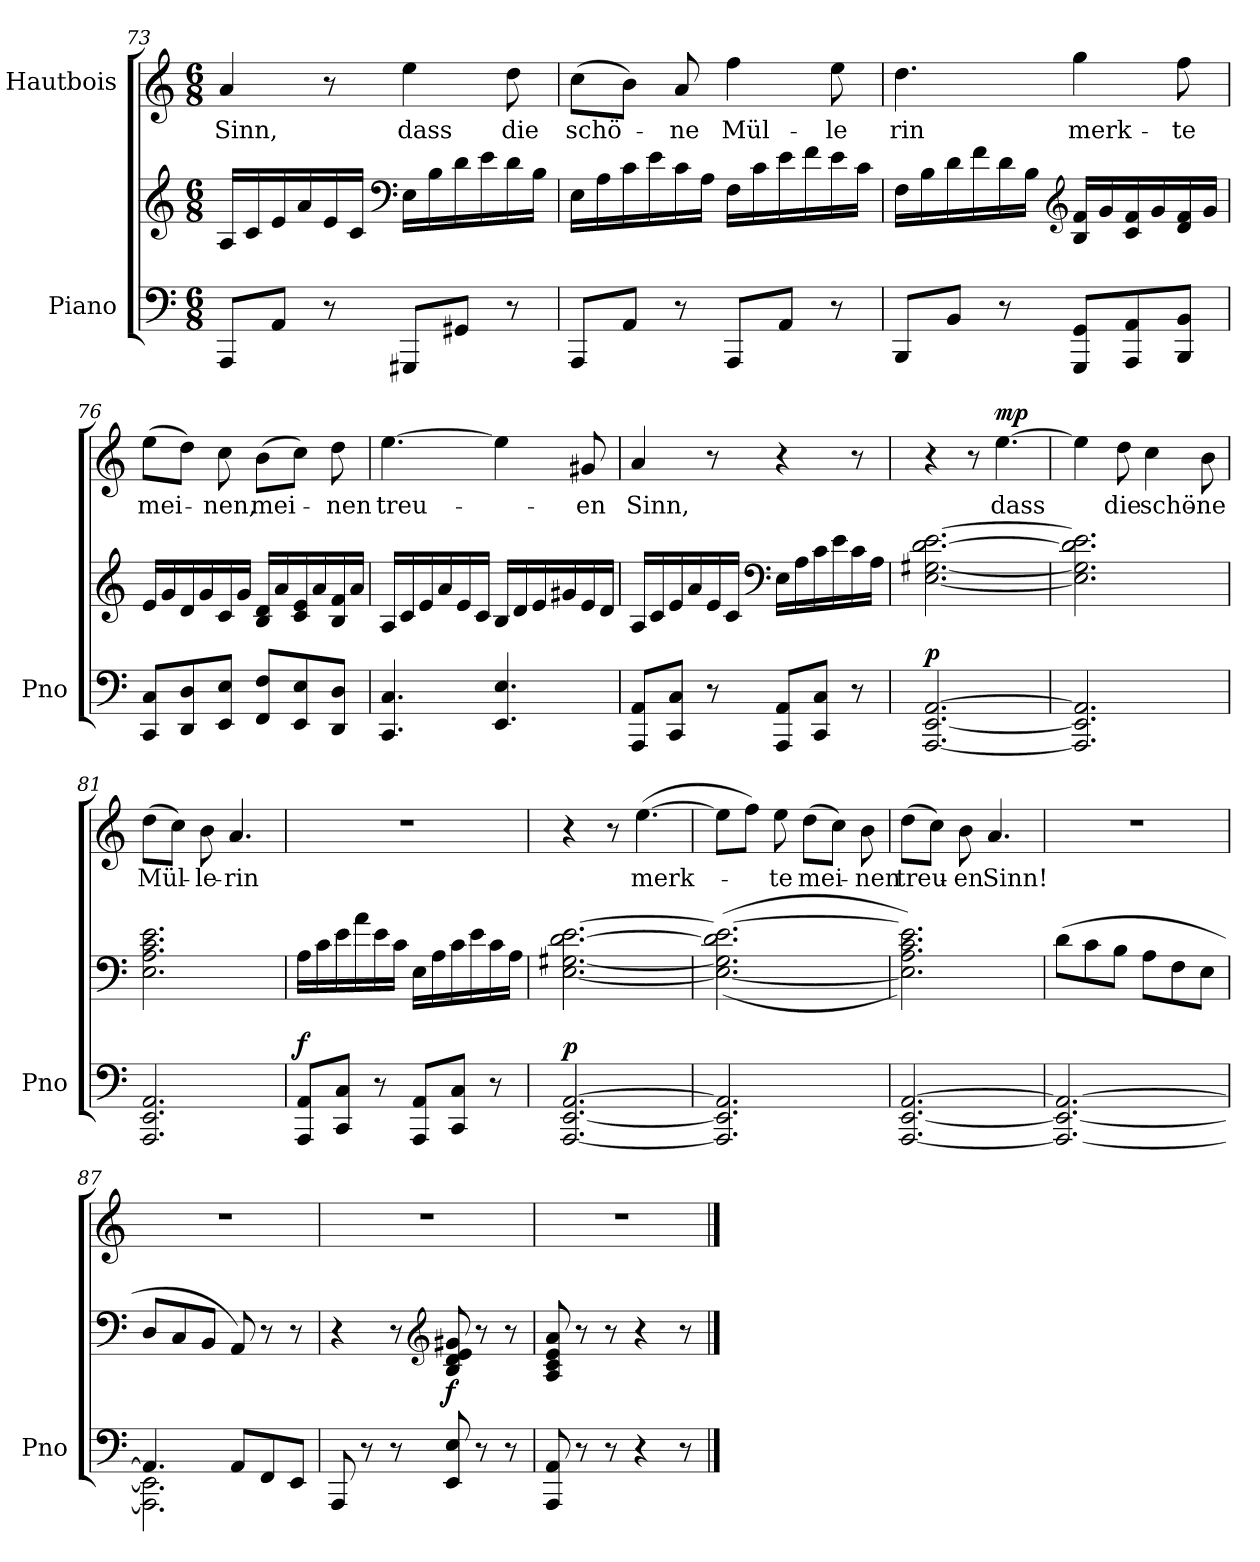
**kern	**kern	**dynam	**kern	**text	**dynam
*part2	*part2	*part2	*part1	*part1	*part1
*staff3	*staff2	*staff2/3	*staff1	*staff1	*staff1
*I"Piano	*	*	*I"Hautbois	*	*
*I'Pno	*	*	*	*	*
*clefF4	*clefG2	*	*clefG2	*	*
*k[]	*k[]	*	*k[]	*	*
*M6/8	*M6/8	*	*M6/8	*	*
=73	=73	=73	=73	=73	=73
!	!	!	!	!LO:LY:b	!
8AAA/L	16A/LL	.	4a/	Sinn,	.
.	16c/	.	.	.	.
8AA/J	16e/	.	.	.	.
.	16a/	.	.	.	.
8r	16e/	.	8r	.	.
.	16c/JJ	.	.	.	.
*	*clefF4	*	*	*	*
*	*	*	*MM117	*	*
!	!	!	!	!LO:LY:b	!
8GGG#X/L	16E\LL	.	4ee\	dass	.
.	16B\	.	.	.	.
8GG#X/J	16d\	.	.	.	.
.	16e\	.	.	.	.
!	!	!	!	!LO:LY:b	!
8r	16d\	.	8dd\	die	.
.	16B\JJ	.	.	.	.
=74	=74	=74	=74	=74	=74
!	!	!	!	!LO:LY:b	!
8AAA/L	16E\LL	.	(>8cc\L	schö-	.
.	16A\	.	.	.	.
8AA/J	16c\	.	8b\J)	.	.
.	16e\	.	.	.	.
!	!	!	!	!LO:LY:b	!
8r	16c\	.	8a/	-ne	.
.	16A\JJ	.	.	.	.
!	!	!	!	!LO:LY:b	!
8AAA/L	16F\LL	.	4ff\	Mül-	.
.	16c\	.	.	.	.
8AA/J	16e\	.	.	.	.
.	16f\	.	.	.	.
!	!	!	!	!LO:LY:b	!
8r	16e\	.	8ee\	-le	.
.	16c\JJ	.	.	.	.
!!LO:LB:g=z
=75	=75	=75	=75	=75	=75
!	!	!	!	!LO:LY:b	!
8BBB/L	16F\LL	.	4.dd\	rin	.
.	16B\	.	.	.	.
8BB/J	16d\	.	.	.	.
.	16f\	.	.	.	.
8r	16d\	.	.	.	.
.	16B\JJ	.	.	.	.
*	*clefG2	*	*	*	*
!	!	!	!	!LO:LY:b	!
8GGG/ 8GG/L	16B/ 16f/LL	.	4gg\	merk-	.
.	16g/	.	.	.	.
8AAA/ 8AA/	16c/ 16f/	.	.	.	.
.	16g/	.	.	.	.
!	!	!	!	!LO:LY:b	!
8BBB/ 8BB/J	16d/ 16f/	.	8ff\	-te	.
.	16g/JJ	.	.	.	.
=76	=76	=76	=76	=76	=76
!	!	!	!	!LO:LY:b	!
8CC/ 8C/L	16e/LL	.	(>8ee\L	mei-	.
.	16g/	.	.	.	.
8DD/ 8D/	16d/	.	8dd\J)	.	.
.	16g/	.	.	.	.
!	!	!	!	!LO:LY:b	!
8EE/ 8E/J	16c/	.	8cc\	-nen,	.
.	16g/JJ	.	.	.	.
!	!	!	!	!LO:LY:b	!
8FF/ 8F/L	16B/ 16d/LL	.	(>8b\L	mei-	.
.	16a/	.	.	.	.
8EE/ 8E/	16c/ 16e/	.	8cc\J)	.	.
.	16a/	.	.	.	.
!	!	!	!	!LO:LY:b	!
8DD/ 8D/J	16B/ 16f/	.	8dd\	-nen	.
.	16a/JJ	.	.	.	.
=77	=77	=77	=77	=77	=77
!	!	!	!	!LO:LY:b	!
4.CC/ 4.C/	16A/LL	.	[4.ee\	treu-	.
.	16c/	.	.	.	.
.	16e/	.	.	.	.
.	16a/	.	.	.	.
.	16e/	.	.	.	.
.	16c/JJ	.	.	.	.
4.EE/ 4.E/	16B/LL	.	4ee\]	.	.
.	16d/	.	.	.	.
.	16e/	.	.	.	.
.	16g#X/	.	.	.	.
!	!	!	!	!LO:LY:b	!
.	16e/	.	8g#X/	-en	.
.	16d/JJ	.	.	.	.
=78	=78	=78	=78	=78	=78
!	!	!	!	!LO:LY:b	!
8AAA/ 8AA/L	16A/LL	.	4a/	Sinn,	.
.	16c/	.	.	.	.
8CC/ 8C/J	16e/	.	.	.	.
.	16a/	.	.	.	.
8r	16e/	.	8r	.	.
.	16c/JJ	.	.	.	.
*	*clefF4	*	*	*	*
8AAA/ 8AA/L	16E\LL	.	4r	.	.
.	16A\	.	.	.	.
8CC/ 8C/J	16c\	.	.	.	.
.	16e\	.	.	.	.
8r	16c\	.	8r	.	.
.	16A\JJ	.	.	.	.
!!LO:LB:g=z
=79	=79	=79	=79	=79	=79
!	!	!LO:DY:a=2	!	!	!
[2.AAA/ [2.EE/ [2.AA/	[2.E\ [2.G#X\ [2.d\ [2.e\	p	4r	.	.
.	.	.	8r	.	.
*	*	*	*MM105	*	*
!	!	!	!	!LO:LY:b	!LO:DY:a
.	.	.	[4.ee\	dass	mp
=80	=80	=80	=80	=80	=80
2.AAA/] 2.EE/] 2.AA/]	2.E\] 2.G#\] 2.d\] 2.e\]	.	4ee\]	.	.
!	!	!	!	!LO:LY:b	!
.	.	.	8dd\	die	.
!	!	!	!	!LO:LY:b	!
.	.	.	4cc\	schö-	.
!	!	!	!	!LO:LY:b	!
.	.	.	8b\	-ne	.
=81	=81	=81	=81	=81	=81
!	!	!	!	!LO:LY:b	!
2.AAA/ 2.EE/ 2.AA/	2.E\ 2.A\ 2.c\ 2.e\	.	(>8dd\L	Mül-	.
.	.	.	8cc\J)	.	.
!	!	!	!	!LO:LY:b	!
.	.	.	8b\	-le-	.
!	!	!	!	!LO:LY:b	!
.	.	.	4.a/	-rin	.
=82	=82	=82	=82	=82	=82
!	!	!LO:DY:a=2	!	!	!
8AAA/ 8AA/L	16A\LL	f	2.r	.	.
.	16c\	.	.	.	.
8CC/ 8C/J	16e\	.	.	.	.
.	16a\	.	.	.	.
8r	16e\	.	.	.	.
.	16c\JJ	.	.	.	.
8AAA/ 8AA/L	16E\LL	.	.	.	.
.	16A\	.	.	.	.
8CC/ 8C/J	16c\	.	.	.	.
.	16e\	.	.	.	.
8r	16c\	.	.	.	.
.	16A\JJ	.	.	.	.
=83	=83	=83	=83	=83	=83
*	*	*	*MM90	*	*
!	!	!LO:DY:a=2	!	!	!
[2.AAA/ [2.EE/ [2.AA/	[2.E\ [2.G#X\ [2.d\ [2.e\	p	4r	.	.
.	.	.	8r	.	.
!	!	!	!	!LO:LY:b	!
.	.	.	(>[4.ee\	merk-	.
!!LO:LB:g=z
=84	=84	=84	=84	=84	=84
2.AAA/] 2.EE/] 2.AA/]	(<(<2.E\_ 2.G#\] 2.d\] 2.e\_	.	8ee\L]	.	.
.	.	.	8ff\J)	.	.
!	!	!	!	!LO:LY:b	!
.	.	.	8ee\	-te	.
!	!	!	!	!LO:LY:b	!
.	.	.	(>8dd\L	mei-	.
.	.	.	8cc\J)	.	.
!	!	!	!	!LO:LY:b	!
.	.	.	8b\	-nen	.
=85	=85	=85	=85	=85	=85
!	!	!	!	!LO:LY:b	!
[2.AAA/ [2.EE/ [2.AA/	2.E\] 2.A\ 2.c\ 2.e\]))	.	(>8dd\L	treu-	.
.	.	.	8cc\J)	.	.
!	!	!	!	!LO:LY:b	!
.	.	.	8b\	-en	.
!	!	!	!	!LO:LY:b	!
.	.	.	4.a/	Sinn!	.
=86	=86	=86	=86	=86	=86
2.AAA/_ 2.EE/_ 2.AA/_	(>8d\L	.	2.r	.	.
.	8c\	.	.	.	.
.	8B\J	.	.	.	.
.	8A\L	.	.	.	.
.	8F\	.	.	.	.
.	8E\J	.	.	.	.
=87	=87	=87	=87	=87	=87
*^	*	*	*	*	*
4.AA/]	2.AAA\] 2.EE\]	8D/L	.	2.r	.	.
.	.	8C/	.	.	.	.
.	.	8BB/J	.	.	.	.
8AA/L	.	8AA/)	.	.	.	.
8FF/	.	8r	.	.	.	.
8EE/J	.	8r	.	.	.	.
*v	*v	*	*	*	*	*
=88	=88	=88	=88	=88	=88
8AAA/	4r	.	2.r	.	.
8r	.	.	.	.	.
8r	8r	.	.	.	.
*	*clefG2	*	*	*	*
!	!	!LO:DY:a=2	!	!	!
8EE/ 8E/	8B/ 8d/ 8e/ 8g#X/	f	.	.	.
8r	8r	.	.	.	.
8r	8r	.	.	.	.
=89	=89	=89	=89	=89	=89
8AAA/ 8AA/	8A/ 8c/ 8e/ 8a/	.	2.r	.	.
8r	8r	.	.	.	.
8r	8r	.	.	.	.
4r	4r	.	.	.	.
8r	8r	.	.	.	.
==	==	==	==	==	==
*-	*-	*-	*-	*-	*-
